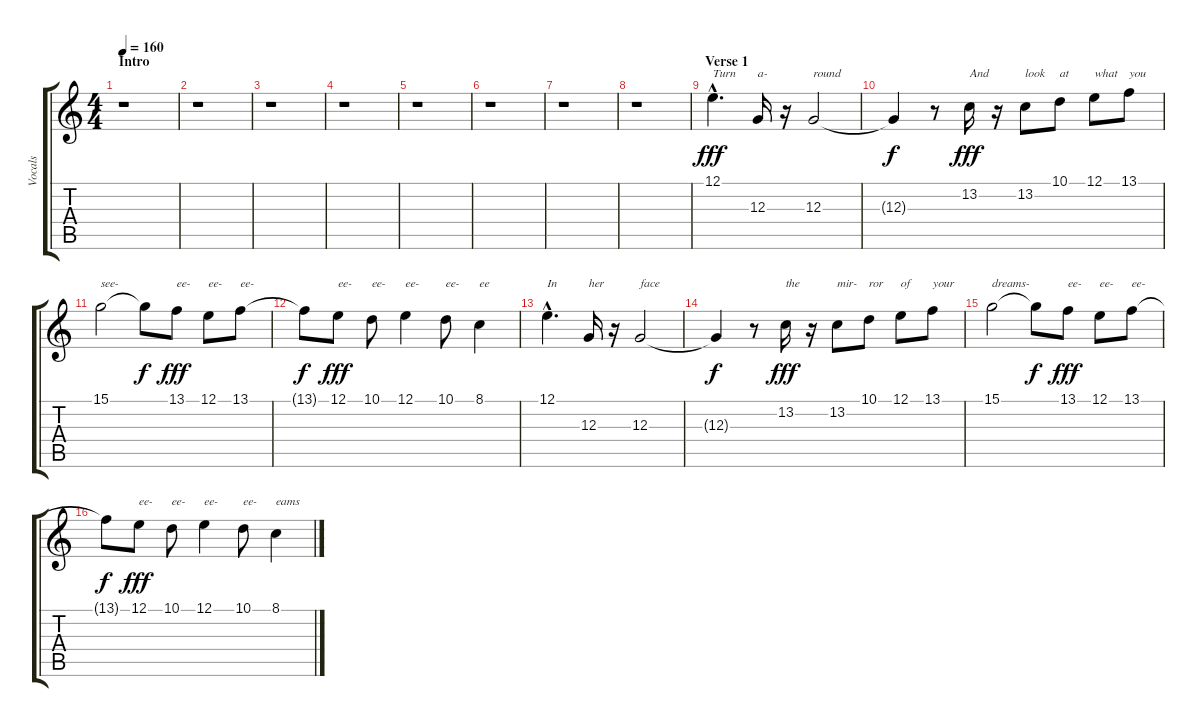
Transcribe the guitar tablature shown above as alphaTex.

\track ("Vocals" "Vocals") {instrument lead8bassandlead}
\staff {score tabs}
\tuning (E4 B3 G3 D3 A2 E2) {hide}
\ts (4 4)
\section ("" "Intro")
\tempo 160
\clef g2
\ks c
r.1{dy fff instrument lead8bassandlead} |
r.1 |
r.1 |
r.1 |
r.1 |
r.1 |
r.1 |
r.1 |
\section ("" "Verse 1")
12.1{hac}.4{d txt "Turn"} 12.3.16{txt "a-"} r.16 12.3.2{txt "round"} |
12.3{t}.4{dy f} r.8 13.2.16{txt "And" dy fff} r.16 13.2.8{txt "look"} 10.1.8{txt "at"} 12.1.8{txt "what"} 13.1.8{txt "you"} |
15.1.2{txt "see-"} 15.1{t}.8{dy f} 13.1.8{txt "ee-" dy fff} 12.1.8{txt "ee-"} 13.1.8{txt "ee-"} |
13.1{t}.8{dy f} 12.1.8{txt "ee-" dy fff} 10.1.8{txt "ee-"} 12.1.4{txt "ee-"} 10.1.8{txt "ee-"} 8.1.4{txt "ee"} |
12.1{hac}.4{d txt "In"} 12.3.16{txt "her"} r.16 12.3.2{txt "face"} |
12.3{t}.4{dy f} r.8 13.2.16{txt "the" dy fff} r.16 13.2.8{txt "mir-"} 10.1.8{txt "ror"} 12.1.8{txt "of"} 13.1.8{txt "your"} |
15.1.2{txt "dreams-"} 15.1{t}.8{dy f} 13.1.8{txt "ee-" dy fff} 12.1.8{txt "ee-"} 13.1.8{txt "ee-"} |
13.1{t}.8{dy f} 12.1.8{txt "ee-" dy fff} 10.1.8{txt "ee-"} 12.1.4{txt "ee-"} 10.1.8{txt "ee-"} 8.1.4{txt "eams"}
